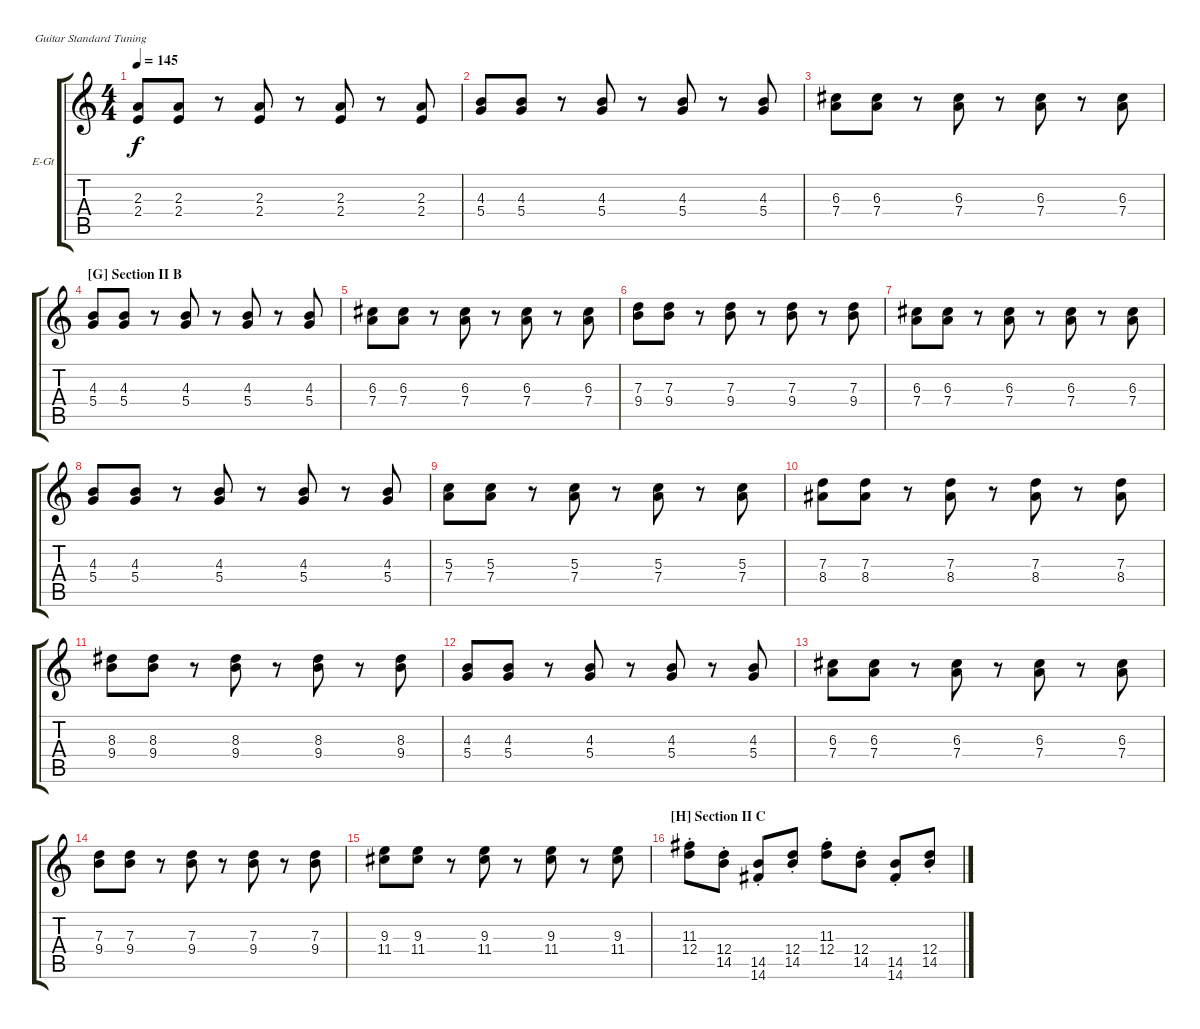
\defaultSystemsLayout 4
\bracketExtendMode groupsimilarinstruments
\firstSystemTrackNameOrientation horizontal
\otherSystemsTrackNameOrientation horizontal
\track ("Cello" "E-Gt") {instrument electricguitarclean}
\staff {score tabs}
\tuning (E4 B3 G3 D3 A2 E2)
\ts (4 4)
\tempo 145
\clef g2
\scale
0.333333
\ks c
(2.3 2.4).8{dy f} (2.3 2.4).8 r.8 (2.3 2.4).8 r.8 (2.3 2.4).8 r.8 (2.3 2.4).8 |
\scale
0.333333 (4.3 5.4).8 (4.3 5.4).8 r.8 (4.3 5.4).8 r.8 (4.3 5.4).8 r.8 (4.3 5.4).8 |
\scale
0.333333 (6.3 7.4).8 (6.3 7.4).8 r.8 (6.3 7.4).8 r.8 (6.3 7.4).8 r.8 (6.3 7.4).8 |
\section ("G" "Section II B")
\scale
0.333333 (4.3 5.4).8 (4.3 5.4).8 r.8 (4.3 5.4).8 r.8 (4.3 5.4).8 r.8 (4.3 5.4).8 |
\scale
0.333333 (6.3 7.4).8 (6.3 7.4).8 r.8 (6.3 7.4).8 r.8 (6.3 7.4).8 r.8 (6.3 7.4).8 |
\scale
0.333333 (7.3 9.4).8 (7.3 9.4).8 r.8 (7.3 9.4).8 r.8 (7.3 9.4).8 r.8 (7.3 9.4).8 |
\scale
0.333333 (6.3 7.4).8 (6.3 7.4).8 r.8 (6.3 7.4).8 r.8 (6.3 7.4).8 r.8 (6.3 7.4).8 |
\scale
0.333333 (4.3 5.4).8 (4.3 5.4).8 r.8 (4.3 5.4).8 r.8 (4.3 5.4).8 r.8 (4.3 5.4).8 |
\scale
0.333333 (5.3 7.4).8 (5.3 7.4).8 r.8 (5.3 7.4).8 r.8 (5.3 7.4).8 r.8 (5.3 7.4).8 |
\scale
0.333333 (7.3 8.4).8 (7.3 8.4).8 r.8 (7.3 8.4).8 r.8 (7.3 8.4).8 r.8 (7.3 8.4).8 |
\scale
0.333333 (8.3 9.4).8 (8.3 9.4).8 r.8 (8.3 9.4).8 r.8 (8.3 9.4).8 r.8 (8.3 9.4).8 |
\scale
0.333333 (4.3 5.4).8 (4.3 5.4).8 r.8 (4.3 5.4).8 r.8 (4.3 5.4).8 r.8 (4.3 5.4).8 |
\scale
0.333333 (6.3 7.4).8 (6.3 7.4).8 r.8 (6.3 7.4).8 r.8 (6.3 7.4).8 r.8 (6.3 7.4).8 |
\scale
0.333333 (7.3 9.4).8 (7.3 9.4).8 r.8 (7.3 9.4).8 r.8 (7.3 9.4).8 r.8 (7.3 9.4).8 |
\scale
0.333333 (9.3 11.4).8 (9.3 11.4).8 r.8 (9.3 11.4).8 r.8 (9.3 11.4).8 r.8 (9.3 11.4).8 |
\section ("H" "Section II C")
\scale
0.333333 (11.3{st} 12.4{st}).8 (12.4{st} 14.5{st}).8 (14.5{st} 14.6{st}).8 (12.4{st} 14.5{st}).8 (11.3{st} 12.4{st}).8 (12.4{st} 14.5{st}).8 (14.5{st} 14.6{st}).8 (12.4{st} 14.5{st}).8
